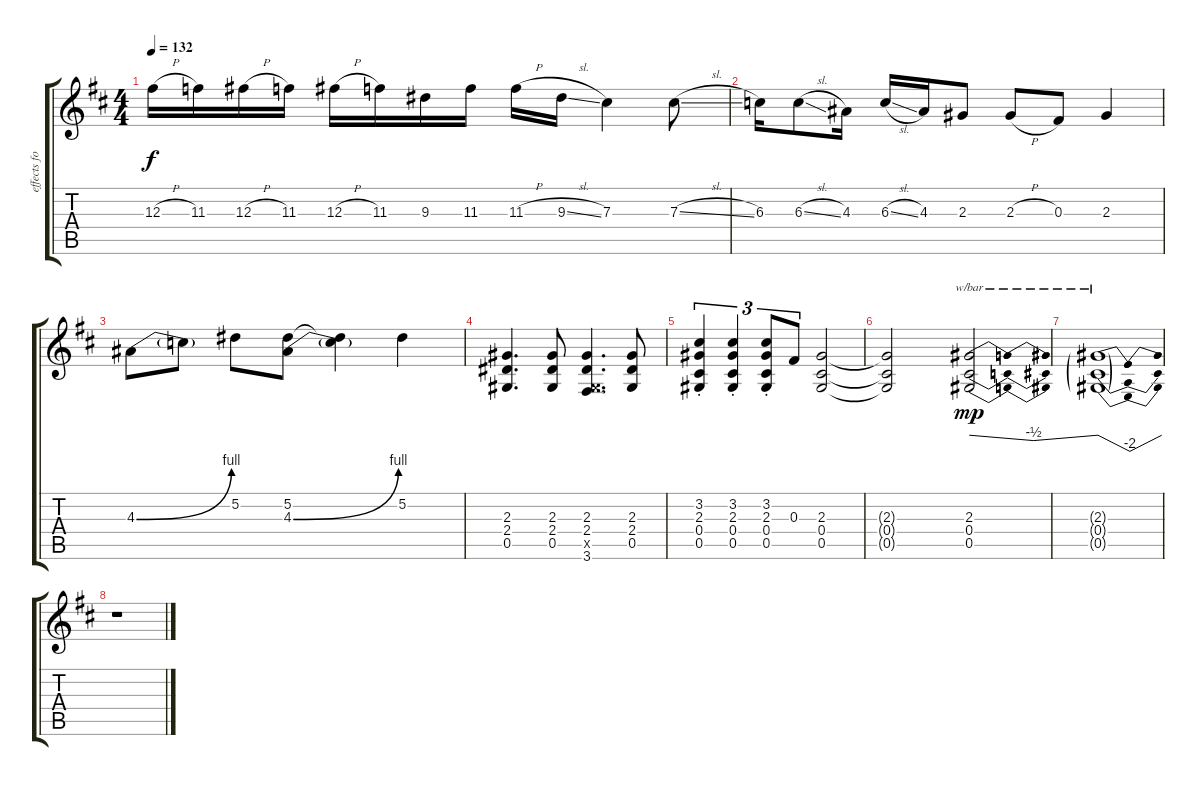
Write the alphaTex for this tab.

\track ("effects for Guitar 1" "effects fo") {instrument distortionguitar}
\staff {score tabs}
\tuning (Eb4 Bb3 Gb3 Db3 Ab2 Eb2) {hide}
\ts (4 4)
\tempo 132
\clef g2
\ks d
12.3{h}.16{dy f} 11.3.16 12.3{h}.16 11.3.16 12.3{h}.16 11.3.16 9.3.16 11.3.16 11.3{h}.16 9.3{sl}.16 7.3.4 7.3{sl}.8 |
6.3.16 6.3{sl}.8 4.3.16 6.3{sl}.16 4.3.16 2.3.8 2.3{h}.8 0.3.8 2.3.4 |
4.3{be (bend 0 0 60 4)}.8 4.3{t}.8 5.2.8 (5.2 4.3{be (bend 0 0 60 4)}).8 (5.2{t} 4.3{t}).4 5.2.4 |
(2.3 2.4 0.5).4{d} (2.3 2.4 0.5).8 (2.3 2.4 0.5{x} 3.6).4{d} (2.3 2.4 0.5).8 |
(3.2{st} 2.3{st} 0.4{st} 0.5{st}).4{tu (3 2)} (3.2{st} 2.3{st} 0.4{st} 0.5{st}).4{tu (3 2)} (3.2{st} 2.3{st} 0.4{st} 0.5{st}).8{tu (3 2)} 0.3.8{tu (3 2)} (2.3 0.4 0.5).2 |
(2.3{t} 0.4{t} 0.5{t}).2 (2.3 0.4 0.5).2{tbe (dip default 0 0 30 -2 60 0) dy mp} |
(2.3{g} 0.4{g} 0.5{g}).1{tbe (dip default 0 0 30 -8 60 0)} |
r.1
